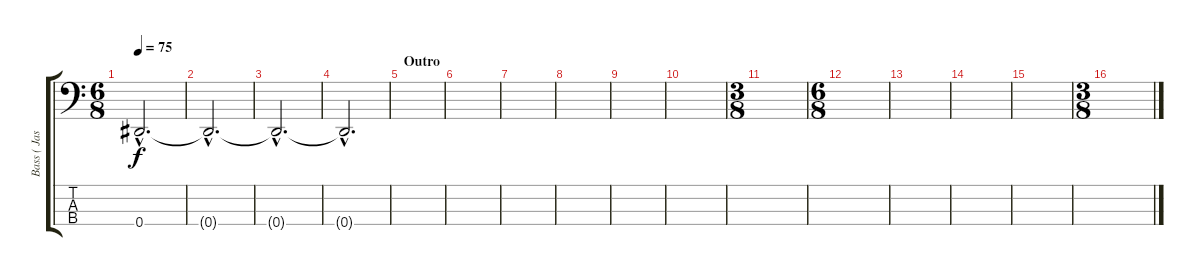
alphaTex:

\track ("Bass ( Jason Newsted )" "Bass ( Jas") {instrument electricbasspick}
\staff {score tabs}
\tuning (Gb2 Db2 Ab1 Eb1) {hide}
\ts (6 8)
\tempo 75
\clef f4
\ks c
0.4{hac t}.2{d dy f} |
0.4{hac t}.2{d} |
0.4{hac t}.2{d} |
0.4{hac t}.2{d} |
\section ("" "Outro")
|
|
|
|
|
|
\ts (3 8)
|
\ts (6 8)
|
|
|
|
\ts (3 8)
